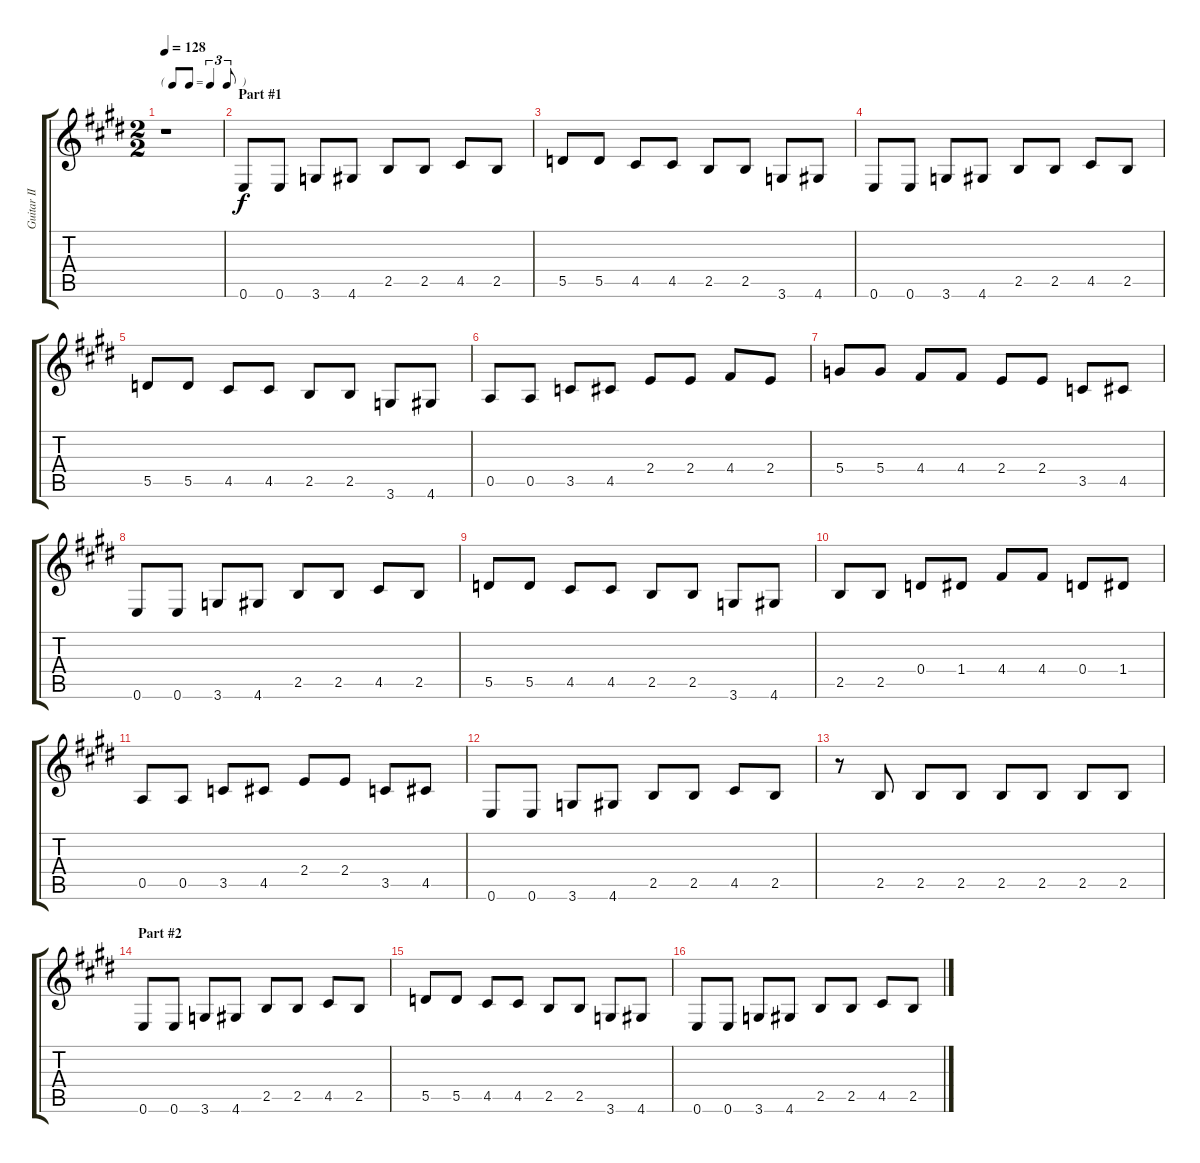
\track ("Guitar II" "Guitar II") {instrument electricguitarjazz}
\staff {score tabs}
\tuning (E4 B3 G3 D3 A2 E2) {hide}
\ts (2 2)
\tf triplet8th
\tempo 128
\clef g2
\ks e
r.1{dy f instrument electricguitarjazz} |
\section ("" "Part #1")
0.6.8 0.6.8 3.6.8 4.6.8 2.5.8 2.5.8 4.5.8 2.5.8 |
5.5.8 5.5.8 4.5.8 4.5.8 2.5.8 2.5.8 3.6.8 4.6.8 |
0.6.8 0.6.8 3.6.8 4.6.8 2.5.8 2.5.8 4.5.8 2.5.8 |
5.5.8 5.5.8 4.5.8 4.5.8 2.5.8 2.5.8 3.6.8 4.6.8 |
0.5.8 0.5.8 3.5.8 4.5.8 2.4.8 2.4.8 4.4.8 2.4.8 |
5.4.8 5.4.8 4.4.8 4.4.8 2.4.8 2.4.8 3.5.8 4.5.8 |
0.6.8 0.6.8 3.6.8 4.6.8 2.5.8 2.5.8 4.5.8 2.5.8 |
5.5.8 5.5.8 4.5.8 4.5.8 2.5.8 2.5.8 3.6.8 4.6.8 |
2.5.8 2.5.8 0.4.8 1.4.8 4.4.8 4.4.8 0.4.8 1.4.8 |
0.5.8 0.5.8 3.5.8 4.5.8 2.4.8 2.4.8 3.5.8 4.5.8 |
0.6.8 0.6.8 3.6.8 4.6.8 2.5.8 2.5.8 4.5.8 2.5.8 |
r.8 2.5.8 2.5.8 2.5.8 2.5.8 2.5.8 2.5.8 2.5.8 |
\section ("" "Part #2")
0.6.8 0.6.8 3.6.8 4.6.8 2.5.8 2.5.8 4.5.8 2.5.8 |
5.5.8 5.5.8 4.5.8 4.5.8 2.5.8 2.5.8 3.6.8 4.6.8 |
0.6.8 0.6.8 3.6.8 4.6.8 2.5.8 2.5.8 4.5.8 2.5.8
